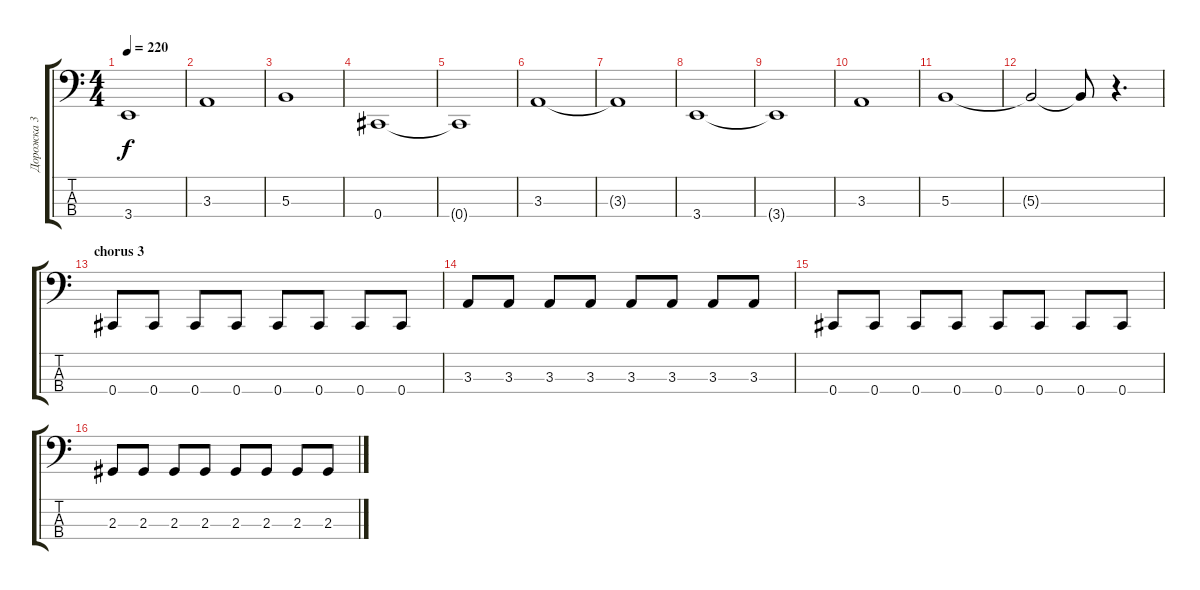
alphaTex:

\track ("Дорожка 3" "Дорожка 3") {instrument electricbassfinger}
\staff {score tabs}
\tuning (E2 B1 Gb1 Db1) {hide}
\ts (4 4)
\tempo 220
\clef f4
\ks c
3.4{t}.1{dy f} |
3.3.1 |
5.3.1 |
0.4.1 |
0.4{t}.1 |
3.3.1 |
3.3{t}.1 |
3.4.1 |
3.4{t}.1 |
3.3.1 |
5.3.1 |
5.3{t}.2 5.3{t}.8 r.4{d} |
\section ("" "chorus 3")
0.4.8 0.4.8 0.4.8 0.4.8 0.4.8 0.4.8 0.4.8 0.4.8 |
3.3.8 3.3.8 3.3.8 3.3.8 3.3.8 3.3.8 3.3.8 3.3.8 |
0.4.8 0.4.8 0.4.8 0.4.8 0.4.8 0.4.8 0.4.8 0.4.8 |
2.3.8 2.3.8 2.3.8 2.3.8 2.3.8 2.3.8 2.3.8 2.3.8
